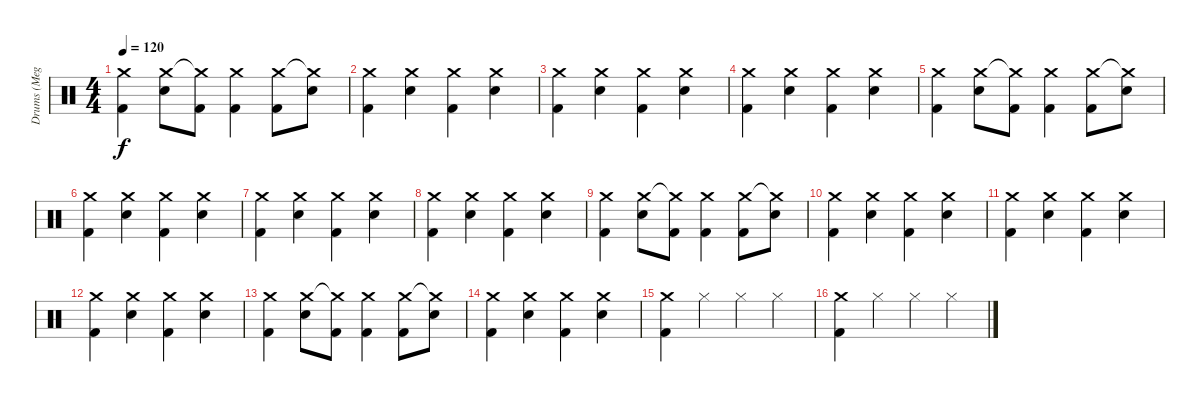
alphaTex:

\track ("Drums (Meg White)" "Drums (Meg") {instrument percussion}
\staff {score}
\articulation defaults
\ts (4 4)
\tempo 120
\clef neutral
\ks c
("Crash medium (hit)" "Kick (hit) 2").4{dy f} ("Crash medium (hit)" "Snare (hit) 2").8 ("Crash medium (hit)"{t} "Kick (hit) 2").8 ("Crash medium (hit)" "Kick (hit) 2").4 ("Crash medium (hit)" "Kick (hit) 2").8 ("Crash medium (hit)"{t} "Snare (hit) 2").8 |
("Crash medium (hit)" "Kick (hit) 2").4 ("Crash medium (hit)" "Snare (hit) 2").4 ("Crash medium (hit)" "Kick (hit) 2").4 ("Crash medium (hit)" "Snare (hit) 2").4 |
("Crash medium (hit)" "Kick (hit) 2").4 ("Crash medium (hit)" "Snare (hit) 2").4 ("Crash medium (hit)" "Kick (hit) 2").4 ("Crash medium (hit)" "Snare (hit) 2").4 |
("Crash medium (hit)" "Kick (hit) 2").4 ("Crash medium (hit)" "Snare (hit) 2").4 ("Crash medium (hit)" "Kick (hit) 2").4 ("Crash medium (hit)" "Snare (hit) 2").4 |
("Crash medium (hit)" "Kick (hit) 2").4 ("Crash medium (hit)" "Snare (hit) 2").8 ("Crash medium (hit)"{t} "Kick (hit) 2").8 ("Crash medium (hit)" "Kick (hit) 2").4 ("Crash medium (hit)" "Kick (hit) 2").8 ("Crash medium (hit)"{t} "Snare (hit) 2").8 |
("Crash medium (hit)" "Kick (hit) 2").4 ("Crash medium (hit)" "Snare (hit) 2").4 ("Crash medium (hit)" "Kick (hit) 2").4 ("Crash medium (hit)" "Snare (hit) 2").4 |
("Crash medium (hit)" "Kick (hit) 2").4 ("Crash medium (hit)" "Snare (hit) 2").4 ("Crash medium (hit)" "Kick (hit) 2").4 ("Crash medium (hit)" "Snare (hit) 2").4 |
("Crash medium (hit)" "Kick (hit) 2").4 ("Crash medium (hit)" "Snare (hit) 2").4 ("Crash medium (hit)" "Kick (hit) 2").4 ("Crash medium (hit)" "Snare (hit) 2").4 |
("Crash medium (hit)" "Kick (hit) 2").4 ("Crash medium (hit)" "Snare (hit) 2").8 ("Crash medium (hit)"{t} "Kick (hit) 2").8 ("Crash medium (hit)" "Kick (hit) 2").4 ("Crash medium (hit)" "Kick (hit) 2").8 ("Crash medium (hit)"{t} "Snare (hit) 2").8 |
("Crash medium (hit)" "Kick (hit) 2").4 ("Crash medium (hit)" "Snare (hit) 2").4 ("Crash medium (hit)" "Kick (hit) 2").4 ("Crash medium (hit)" "Snare (hit) 2").4 |
("Crash medium (hit)" "Kick (hit) 2").4 ("Crash medium (hit)" "Snare (hit) 2").4 ("Crash medium (hit)" "Kick (hit) 2").4 ("Crash medium (hit)" "Snare (hit) 2").4 |
("Crash medium (hit)" "Kick (hit) 2").4 ("Crash medium (hit)" "Snare (hit) 2").4 ("Crash medium (hit)" "Kick (hit) 2").4 ("Crash medium (hit)" "Snare (hit) 2").4 |
("Crash medium (hit)" "Kick (hit) 2").4 ("Crash medium (hit)" "Snare (hit) 2").8 ("Crash medium (hit)"{t} "Kick (hit) 2").8 ("Crash medium (hit)" "Kick (hit) 2").4 ("Crash medium (hit)" "Kick (hit) 2").8 ("Crash medium (hit)"{t} "Snare (hit) 2").8 |
("Crash medium (hit)" "Kick (hit) 2").4 ("Crash medium (hit)" "Snare (hit) 2").4 ("Crash medium (hit)" "Kick (hit) 2").4 ("Crash medium (hit)" "Snare (hit) 2").4 |
("Crash medium (hit)" "Kick (hit) 2").4 "Hi-Hat (closed)".4 "Hi-Hat (closed)".4 "Hi-Hat (closed)".4 |
("Crash medium (hit)" "Kick (hit) 2").4 "Hi-Hat (closed)".4 "Hi-Hat (closed)".4 "Hi-Hat (closed)".4
